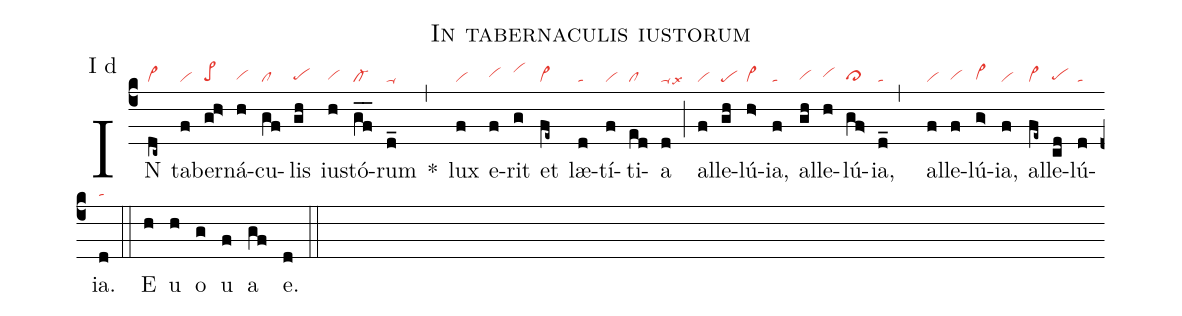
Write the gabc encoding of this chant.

name: In tabernaculis iustorum;
annotation: I d;
mode: 1;
nabc-lines: 1;
%%
(c4)
IN(dc~|vi>) ta(f|vi)ber(gh>|pe>hg)ná(h|vihg)cu(gf|cl)lis(gh|pehg) iu(h|vihg)stó(gf__|cl-)rum(d_|ta-) *(,)
lux(f|vi) e(f|vihh)rit(g|vihj) et(fe~|vi>) læ(d|ta)tí(f|vi)ti(ed|cl)a(d|ta-lsx6) (;)
al(f|vi)le(gh|pe)lú(h>|vi>)ia,(f|ta) al(gh|vihg)le(h|vihh)lú(gf>|cl>hg)ia,(d_,|ta) al(f|vi)le(f|vihg)lú(g>|vi>hg)ia,(f|vi) al(fe~|vi>)le(cd|pehg)lú(d|ta)ia.(d|ta) (::)
E(h) u(h) o(g) u(f) a(gf) e.(d) (::)
